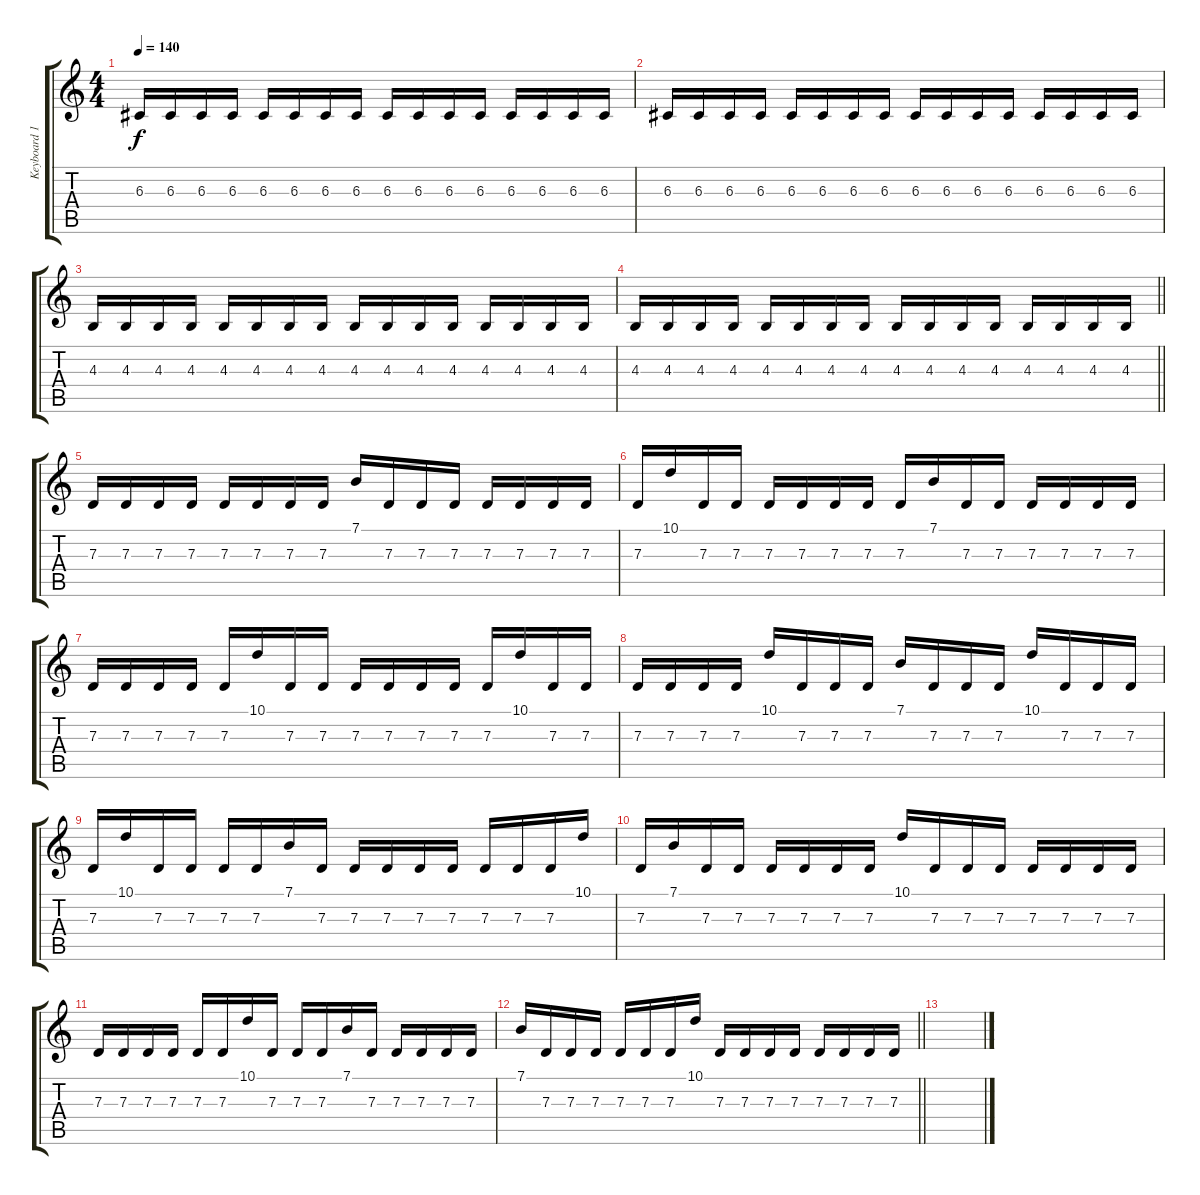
\track ("Keyboard 1" "Keyboard 1") {instrument lead2sawtooth}
\staff {score tabs}
\tuning (E4 B3 G3 D3 A2 E2) {hide}
\ts (4 4)
\tempo 140
\clef g2
\ks c
6.3.16{dy f} 6.3.16 6.3.16 6.3.16 6.3.16 6.3.16 6.3.16 6.3.16 6.3.16 6.3.16 6.3.16 6.3.16 6.3.16 6.3.16 6.3.16 6.3.16 |
6.3.16 6.3.16 6.3.16 6.3.16 6.3.16 6.3.16 6.3.16 6.3.16 6.3.16 6.3.16 6.3.16 6.3.16 6.3.16 6.3.16 6.3.16 6.3.16 |
4.3.16 4.3.16 4.3.16 4.3.16 4.3.16 4.3.16 4.3.16 4.3.16 4.3.16 4.3.16 4.3.16 4.3.16 4.3.16 4.3.16 4.3.16 4.3.16 |
\barLineRight lightlight
4.3.16 4.3.16 4.3.16 4.3.16 4.3.16 4.3.16 4.3.16 4.3.16 4.3.16 4.3.16 4.3.16 4.3.16 4.3.16 4.3.16 4.3.16 4.3.16 |
\section ("" "")
7.3.16 7.3.16 7.3.16 7.3.16 7.3.16 7.3.16 7.3.16 7.3.16 7.1.16 7.3.16 7.3.16 7.3.16 7.3.16 7.3.16 7.3.16 7.3.16 |
7.3.16 10.1.16 7.3.16 7.3.16 7.3.16 7.3.16 7.3.16 7.3.16 7.3.16 7.1.16 7.3.16 7.3.16 7.3.16 7.3.16 7.3.16 7.3.16 |
7.3.16 7.3.16 7.3.16 7.3.16 7.3.16 10.1.16 7.3.16 7.3.16 7.3.16 7.3.16 7.3.16 7.3.16 7.3.16 10.1.16 7.3.16 7.3.16 |
7.3.16 7.3.16 7.3.16 7.3.16 10.1.16 7.3.16 7.3.16 7.3.16 7.1.16 7.3.16 7.3.16 7.3.16 10.1.16 7.3.16 7.3.16 7.3.16 |
7.3.16 10.1.16 7.3.16 7.3.16 7.3.16 7.3.16 7.1.16 7.3.16 7.3.16 7.3.16 7.3.16 7.3.16 7.3.16 7.3.16 7.3.16 10.1.16 |
7.3.16 7.1.16 7.3.16 7.3.16 7.3.16 7.3.16 7.3.16 7.3.16 10.1.16 7.3.16 7.3.16 7.3.16 7.3.16 7.3.16 7.3.16 7.3.16 |
7.3.16 7.3.16 7.3.16 7.3.16 7.3.16 7.3.16 10.1.16 7.3.16 7.3.16 7.3.16 7.1.16 7.3.16 7.3.16 7.3.16 7.3.16 7.3.16 |
\barLineRight lightlight
7.1.16 7.3.16 7.3.16 7.3.16 7.3.16 7.3.16 7.3.16 10.1.16 7.3.16 7.3.16 7.3.16 7.3.16 7.3.16 7.3.16 7.3.16 7.3.16 |
\section ("" "")
